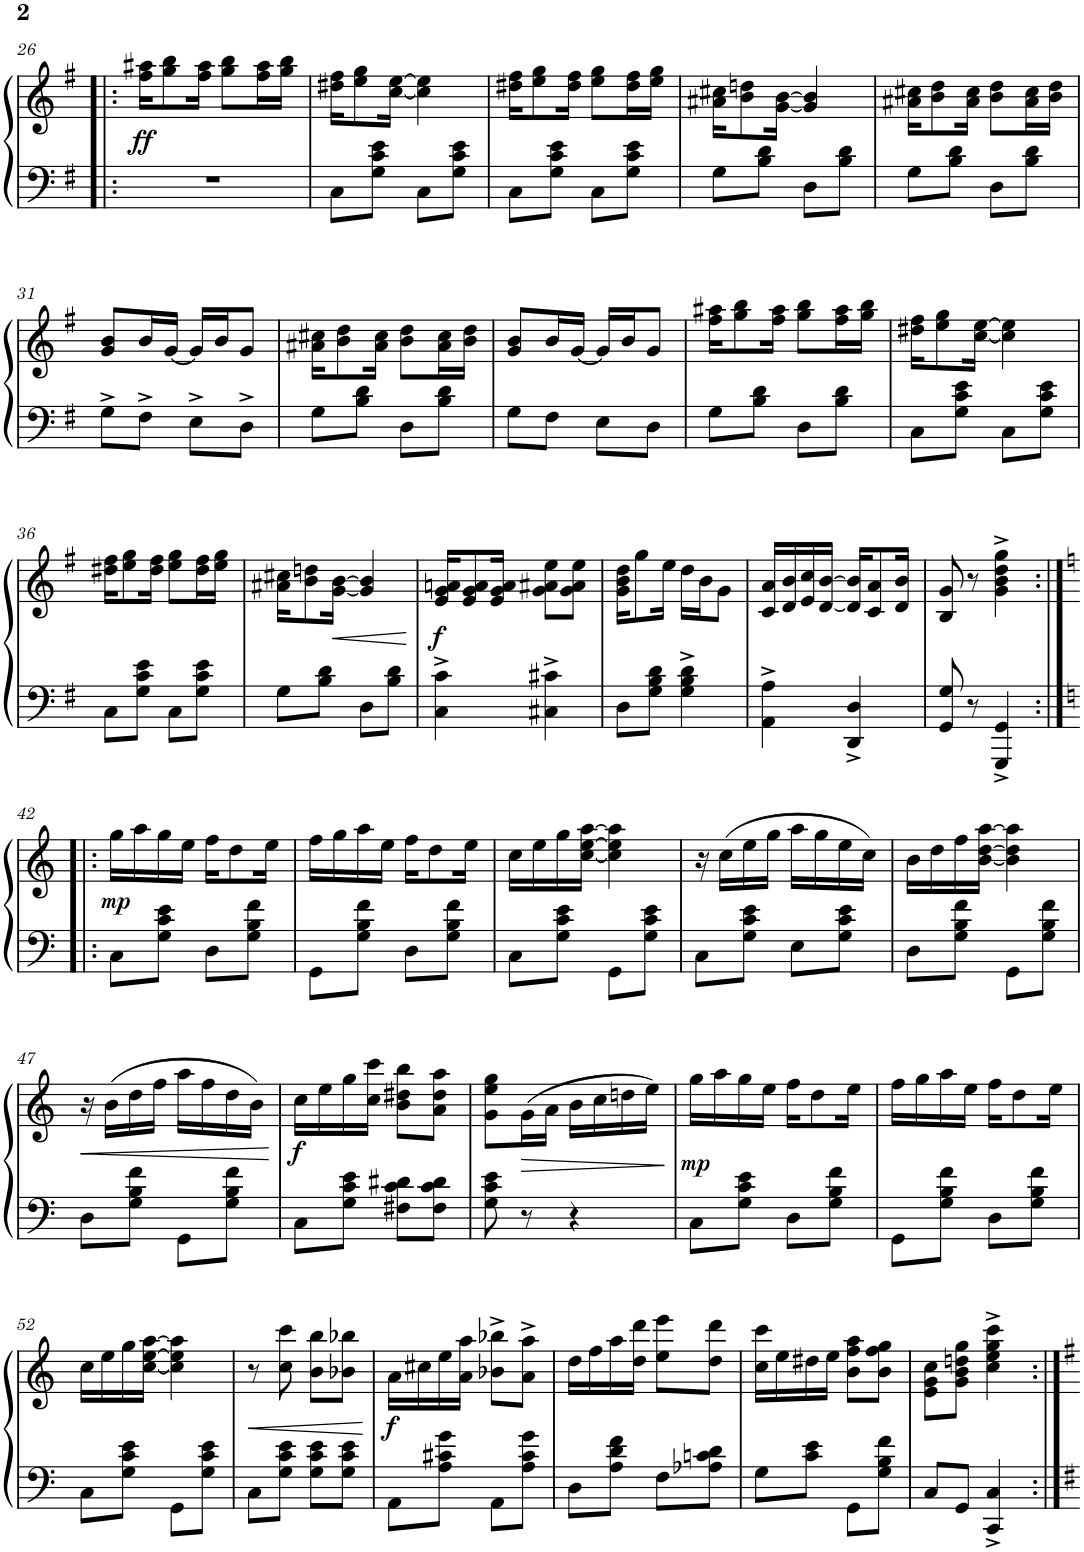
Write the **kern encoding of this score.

**kern	**kern	**dynam
*part1	*part1	*part1
*staff2	*staff1	*staff1/2
*I"Upright Piano	*	*
*I'Pno.	*	*
!!LO:PB:g=z
*clefF4	*clefG2	*
*k[f#]	*k[f#]	*
*M2/4	*M2/4	*
=26!|:	=26!|:	=26!|:
!	!	!LO:DY:b
2r	16ff#\ 16aa#X\KL	ff
.	8gg\ 8bb\	.
.	16ff#\ 16aa#\Jk	.
.	8gg\ 8bb\L	.
.	16ff#\ 16aa#\L	.
.	16gg\ 16bb\JJ	.
=27	=27	=27
8C\L	16dd#X\ 16ff#\KL	.
.	8ee\ 8gg\	.
8G\ 8c\ 8e\J	.	.
.	[16cc\ [16ee\Jk	.
8C\L	4cc\] 4ee\]	.
8G\ 8c\ 8e\J	.	.
=28	=28	=28
8C\L	16dd#X\ 16ff#\KL	.
.	8ee\ 8gg\	.
8G\ 8c\ 8e\J	.	.
.	16dd#\ 16ff#\Jk	.
8C\L	8ee\ 8gg\L	.
8G\ 8c\ 8e\J	16dd#\ 16ff#\L	.
.	16ee\ 16gg\JJ	.
=29	=29	=29
8G\L	16a#X\ 16cc#X\KL	.
.	8b\ 8ddn\	.
8B\ 8d\J	.	.
.	[16g\ [16b\Jk	.
8D\L	4g/] 4b/]	.
8B\ 8d\J	.	.
=30	=30	=30
8G\L	16a#X\ 16cc#X\KL	.
.	8b\ 8dd\	.
8B\ 8d\J	.	.
.	16a#\ 16cc#\Jk	.
8D\L	8b\ 8dd\L	.
8B\ 8d\J	16a#\ 16cc#\L	.
.	16b\ 16dd\JJ	.
!!LO:LB:g=z
=31	=31	=31
8G^\L	8g/ 8b/L	.
8F#^\J	16b/L	.
.	[16g/JJ	.
8E^\L	16g/LL]	.
.	16b/J	.
8D^\J	8g/J	.
=32	=32	=32
8G\L	16a#X\ 16cc#X\KL	.
.	8b\ 8dd\	.
8B\ 8d\J	.	.
.	16a#\ 16cc#\Jk	.
8D\L	8b\ 8dd\L	.
8B\ 8d\J	16a#\ 16cc#\L	.
.	16b\ 16dd\JJ	.
=33	=33	=33
8G\L	8g/ 8b/L	.
8F#\J	16b/L	.
.	[16g/JJ	.
8E\L	16g/LL]	.
.	16b/J	.
8D\J	8g/J	.
=34	=34	=34
8G\L	16ff#\ 16aa#X\KL	.
.	8gg\ 8bb\	.
8B\ 8d\J	.	.
.	16ff#\ 16aa#\Jk	.
8D\L	8gg\ 8bb\L	.
8B\ 8d\J	16ff#\ 16aa#\L	.
.	16gg\ 16bb\JJ	.
=35	=35	=35
8C\L	16dd#X\ 16ff#\KL	.
.	8ee\ 8gg\	.
8G\ 8c\ 8e\J	.	.
.	[16cc\ [16ee\Jk	.
8C\L	4cc\] 4ee\]	.
8G\ 8c\ 8e\J	.	.
!!LO:LB:g=z
=36	=36	=36
8C\L	16dd#X\ 16ff#\KL	.
.	8ee\ 8gg\	.
8G\ 8c\ 8e\J	.	.
.	16dd#\ 16ff#\Jk	.
8C\L	8ee\ 8gg\L	.
8G\ 8c\ 8e\J	16dd#\ 16ff#\L	.
.	16ee\ 16gg\JJ	.
=37	=37	=37
8G\L	16a#X\ 16cc#X\KL	.
.	8b\ 8ddn\	.
8B\ 8d\J	.	.
!	!	!LO:HP:b
.	[16g\ [16b\Jk	<
8D\L	4g/] 4b/]	.
8B\ 8d\J	.	.
.	.	[
=38	=38	=38
!	!	!LO:DY:b
4C\^ 4c\^	16e/ 16g/ 16an/KL	f
.	8e/ 8g/ 8a/	.
.	16e/ 16g/ 16a/Jk	.
4C#X\^ 4c#X\^	8g\ 8a#X\ 8ee\L	.
.	8g\ 8a#\ 8ee\J	.
=39	=39	=39
8D\L	16g\ 16b\ 16dd\KL	.
.	8gg\	.
8G\ 8B\ 8d\J	.	.
.	16ee\Jk	.
4G\^ 4B\^ 4d\^	16dd\LL	.
.	16b\J	.
.	8g\J	.
=40	=40	=40
4AA\^ 4A\^	16c/ 16a/LL	.
.	16d/ 16b/	.
.	16e/ 16cc/	.
.	[16d/ [16b/JJ	.
4DD/^ 4D/^	16d/] 16b/]KL	.
.	8c/ 8a/	.
.	16d/ 16b/Jk	.
=41	=41	=41
8GG/ 8G/	8B/ 8g/	.
8r	8r	.
4GGG/^ 4GG/^	4g\^ 4b\^ 4dd\^ 4gg\^	.
!!LO:LB:g=z
=42:|!|:	=42:|!|:	=42:|!|:
*k[]	*k[]	*
!	!	!LO:DY:b
8C\L	16gg\LL	mp
.	16aa\	.
8G\ 8c\ 8e\J	16gg\	.
.	16ee\JJ	.
8D\L	16ff\KL	.
.	8dd\	.
8G\ 8B\ 8f\J	.	.
.	16ee\Jk	.
=43	=43	=43
8GG\L	16ff\LL	.
.	16gg\	.
8G\ 8B\ 8f\J	16aa\	.
.	16ee\JJ	.
8D\L	16ff\KL	.
.	8dd\	.
8G\ 8B\ 8f\J	.	.
.	16ee\Jk	.
=44	=44	=44
8C\L	16cc\LL	.
.	16ee\	.
8G\ 8c\ 8e\J	16gg\	.
.	[16cc\ [16ee\ [16aa\JJ	.
8GG\L	4cc\] 4ee\] 4aa\]	.
8G\ 8c\ 8e\J	.	.
=45	=45	=45
8C\L	16r	.
.	(16cc\LL	.
8G\ 8c\ 8e\J	16ee\	.
.	16gg\JJ	.
8E\L	16aa\LL	.
.	16gg\	.
8G\ 8c\ 8e\J	16ee\	.
.	16cc\JJ)	.
=46	=46	=46
8D\L	16b\LL	.
.	16dd\	.
8G\ 8B\ 8f\J	16ff\	.
.	[16b\ [16dd\ [16aa\JJ	.
8GG\L	4b\] 4dd\] 4aa\]	.
8G\ 8B\ 8f\J	.	.
!!LO:LB:g=z
=47	=47	=47
!	!	!LO:HP:b
8D\L	16r	<
.	(16b\LL	.
8G\ 8B\ 8f\J	16dd\	.
.	16ff\JJ	.
8GG\L	16aa\LL	.
.	16ff\	.
8G\ 8B\ 8f\J	16dd\	.
.	16b\JJ)	.
.	.	[
=48	=48	=48
!	!	!LO:DY:b
8C\L	16cc\LL	f
.	16ee\	.
8G\ 8c\ 8e\J	16gg\	.
.	16cc\ 16ccc\JJ	.
8F#X\ 8c\ 8d#X\L	8b\ 8dd#X\ 8bb\L	.
8F#\ 8c\ 8d#\J	8a\ 8dd#\ 8aa\J	.
=49	=49	=49
8G\ 8c\ 8e\	8g\ 8ee\ 8gg\L	.
!	!	!LO:HP:b
8r	(16g\L	>
.	16a\JJ	.
4r	16b\LL	.
.	16cc\	.
.	16ddn\	.
.	16ee\JJ)	.
.	.	]
=50	=50	=50
!	!	!LO:DY:b
8C\L	16gg\LL	mp
.	16aa\	.
8G\ 8c\ 8e\J	16gg\	.
.	16ee\JJ	.
8D\L	16ff\KL	.
.	8dd\	.
8G\ 8B\ 8f\J	.	.
.	16ee\Jk	.
=51	=51	=51
8GG\L	16ff\LL	.
.	16gg\	.
8G\ 8B\ 8f\J	16aa\	.
.	16ee\JJ	.
8D\L	16ff\KL	.
.	8dd\	.
8G\ 8B\ 8f\J	.	.
.	16ee\Jk	.
!!LO:LB:g=z
=52	=52	=52
8C\L	16cc\LL	.
.	16ee\	.
8G\ 8c\ 8e\J	16gg\	.
.	[16cc\ [16ee\ [16aa\JJ	.
8GG\L	4cc\] 4ee\] 4aa\]	.
8G\ 8c\ 8e\J	.	.
=53	=53	=53
!	!	!LO:HP:b
8C\L	8r	<
8G\ 8c\ 8e\J	8cc\ 8ccc\	.
8G\ 8c\ 8e\L	8b\ 8bb\L	.
8G\ 8c\ 8e\J	8b-X\ 8bb-X\J	.
.	.	[
=54	=54	=54
!	!	!LO:DY:b
8AA\L	16a\LL	f
.	16cc#X\	.
8A\ 8c#X\ 8g\J	16ee\	.
.	16a\ 16aa\JJ	.
8AA\L	8b-X\^ 8bb-X\^L	.
8A\ 8c#\ 8g\J	8a\^ 8aa\^J	.
=55	=55	=55
8D\L	16dd\LL	.
.	16ff\	.
8A\ 8d\ 8f\J	16aa\	.
.	16dd\ 16ddd\JJ	.
8F\L	8ee\ 8eee\L	.
8A-X\ 8cn\ 8d\J	8dd\ 8ddd\J	.
=56	=56	=56
8G\L	16cc\ 16ccc\LL	.
.	16ee\	.
8c\ 8e\J	16dd#X\	.
.	16ee\JJ	.
8GG\L	8b\ 8ff\ 8aa\L	.
8G\ 8B\ 8f\J	8b\ 8ff\ 8gg\J	.
=57	=57	=57
8C/L	8e\ 8g\ 8cc\L	.
8GG/J	8g\ 8b\ 8ddn\ 8gg\J	.
4CC/^ 4C/^	4cc\^ 4ee\^ 4gg\^ 4ccc\^	.
=:|!	=:|!	=:|!
*-	*-	*-
